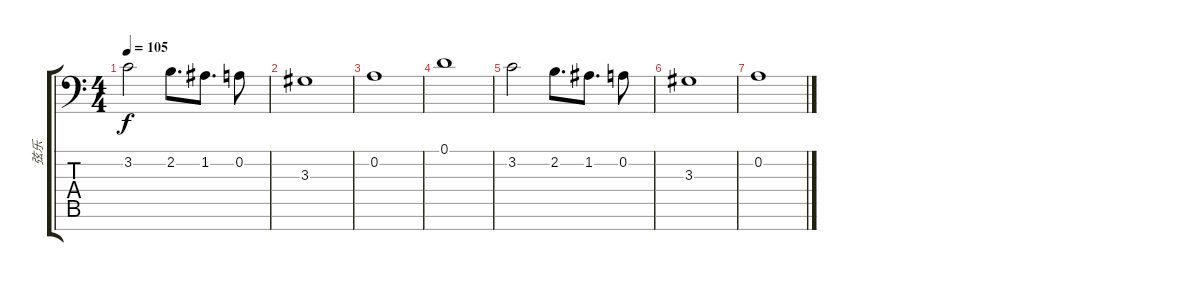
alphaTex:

\track ("弦乐" "弦乐") {instrument stringensemble1}
\staff {score tabs}
\tuning (D4 A3 F3 C3 G2 D2 A1) {hide}
\ts (4 4)
\tempo 105
\clef f4
\ks c
3.2.2{dy f} 2.2.8{d} 1.2.8{d} 0.2.8 |
3.3.1 |
0.2.1 |
0.1.1 |
3.2.2 2.2.8{d} 1.2.8{d} 0.2.8 |
3.3.1 |
0.2.1
